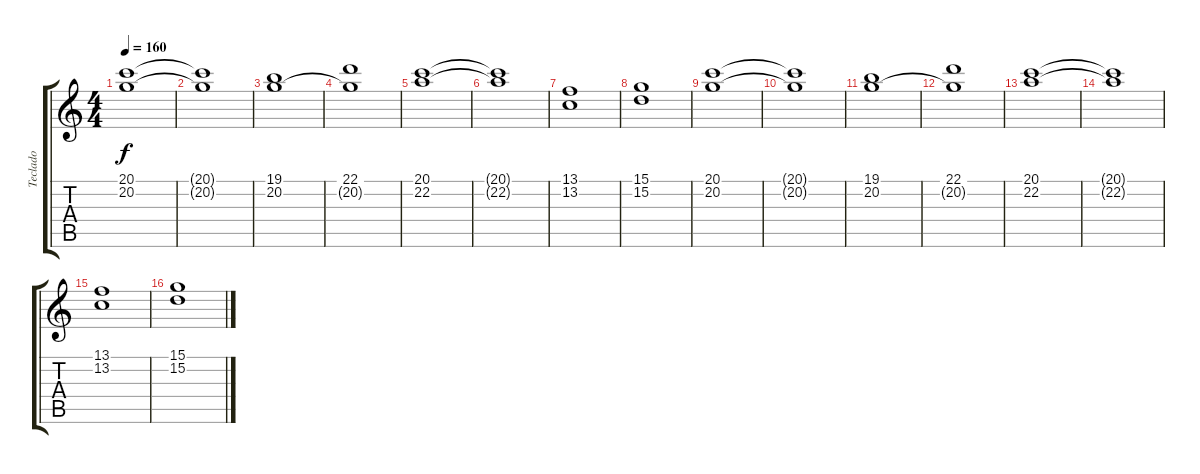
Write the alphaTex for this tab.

\track ("Teclado" "Teclado") {instrument stringensemble1}
\staff {score tabs}
\tuning (E4 B3 G3 D3 A2 E2) {hide}
\ts (4 4)
\tempo 160
\clef g2
\ks c
(20.1 20.2).1{dy f} |
(20.1{t} 20.2{t}).1 |
(19.1 20.2).1 |
(22.1 20.2{t}).1 |
(20.1 22.2).1 |
(20.1{t} 22.2{t}).1 |
(13.1 13.2).1 |
(15.1 15.2).1 |
(20.1 20.2).1 |
(20.1{t} 20.2{t}).1 |
(19.1 20.2).1 |
(22.1 20.2{t}).1 |
(20.1 22.2).1 |
(20.1{t} 22.2{t}).1 |
(13.1 13.2).1 |
(15.1 15.2).1
